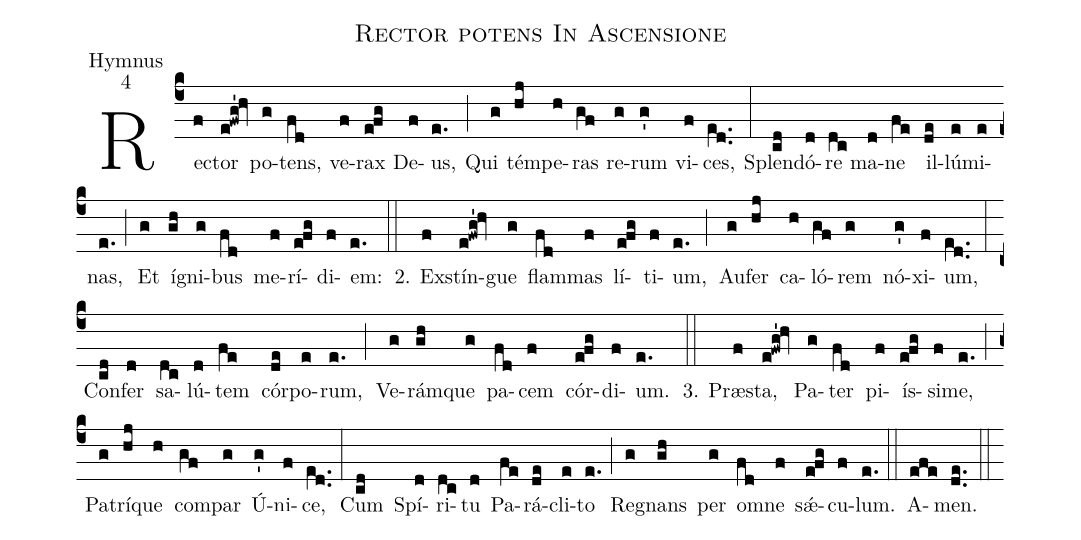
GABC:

name:Rector potens In Ascensione;
office-part:Hymnus;
mode:4;
%%
(c4)Re(f)ctor(e!fwg'!hv) po(g)tens,(fd) ve(f)rax(efg) De(f)us,(e.) (;)
Qui(g) tém(hj)pe(h)ras(gf) re(g)rum(g') vi(f)ces,(e[ll:1]d..) (:)
Splen(cd)dó(d)re(dc) ma(d)ne(fe) il(de)lú(e)mi(e)nas,(e.) (;)
Et(g) í(gh)gni(g)bus(fd) me(f)rí(efg)di(f)em:(e.) (::)


2. Ex(f)stín(e!fwg'!hv)gue(g) flam(fd)mas(f) lí(efg)ti(f)um,(e.) (;)
Au(g)fer(hj) ca(h)ló(gf)rem(g) nó(g')xi(f)um,(e[ll:1]d..) (:)
Con(cd)fer(d) sa(dc)lú(d)tem(fe) cór(de)po(e)rum,(e.) (;)
Ve(g)rám(gh)que(g) pa(fd)cem(f) cór(efg)di(f)um.(e.) (::)

3. Præ(f)sta,(e!fwg'!hv) Pa(g)ter(fd) pi(f)ís(efg)si(f)me,(e.) (;)
Pa(g)trí(hj)que(h) com(gf)par(g) Ú(g')ni(f)ce,(e[ll:1]d..) (:)
Cum(cd) Spí(d)ri(dc)tu(d) Pa(fe)rá(de)cli(e)to(e.) (;)
Re(g)gnans(gh) per(g) om(fd)ne(f) sǽ(efg)cu(f)lum.(e.) (::)
A(efe)men.(de..) (::)
